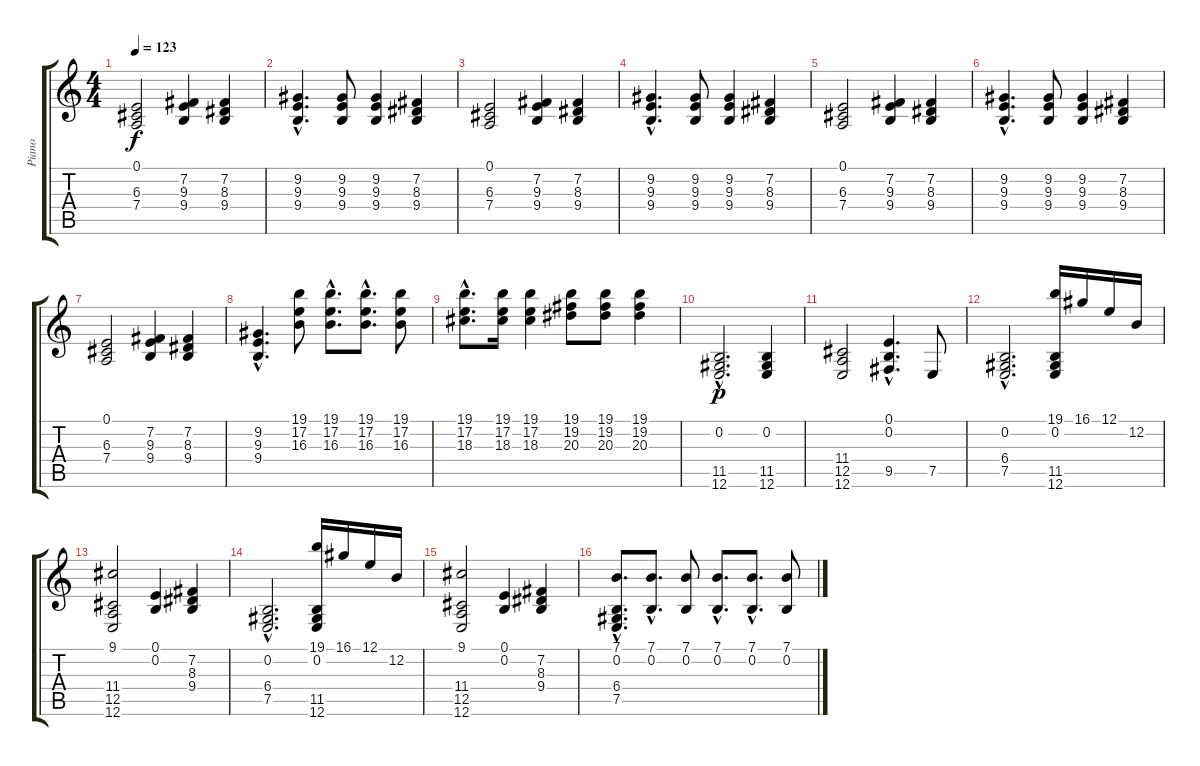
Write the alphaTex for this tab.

\track ("Piano" "Piano") {instrument acousticgrandpiano}
\staff {score tabs}
\tuning (E4 B3 G3 D3 A2 E2) {hide}
\ts (4 4)
\tempo 123
\clef g2
\ks c
(0.1 6.3 7.4).2{dy f} (7.2 9.3 9.4).4 (7.2 8.3 9.4).4 |
(9.2{hac} 9.3{hac} 9.4{hac}).4{d} (9.2 9.3 9.4).8 (9.2 9.3 9.4).4 (7.2 8.3 9.4).4 |
(0.1 6.3 7.4).2 (7.2 9.3 9.4).4 (7.2 8.3 9.4).4 |
(9.2{hac} 9.3{hac} 9.4{hac}).4{d} (9.2 9.3 9.4).8 (9.2 9.3 9.4).4 (7.2 8.3 9.4).4 |
(0.1 6.3 7.4).2 (7.2 9.3 9.4).4 (7.2 8.3 9.4).4 |
(9.2{hac} 9.3{hac} 9.4{hac}).4{d} (9.2 9.3 9.4).8 (9.2 9.3 9.4).4 (7.2 8.3 9.4).4 |
(0.1 6.3 7.4).2 (7.2 9.3 9.4).4 (7.2 8.3 9.4).4 |
(9.2{hac} 9.3{hac} 9.4{hac}).4{d} (19.1 17.2 16.3).8 (19.1{hac} 17.2{hac} 16.3{hac}).8{d} (19.1{hac} 17.2{hac} 16.3{hac}).8{d} (19.1 17.2 16.3).8 |
(19.1{hac} 17.2{hac} 18.3{hac}).8{d} (19.1 17.2 18.3).16 (19.1 17.2 18.3).4 (19.1 19.2 20.3).8 (19.1 19.2 20.3).8 (19.1 19.2 20.3).4 |
(0.2{hac} 11.5{hac} 12.6{hac}).2{d dy p} (0.2 11.5 12.6).4 |
(11.4 12.5 12.6).2 (0.1{hac} 0.2{hac} 9.5{hac}).4{d} 7.5.8 |
(0.2{hac} 6.4{hac} 7.5{hac}).2{d} (19.1 0.2 11.5 12.6).16 16.1.16 12.1.16 12.2.16 |
(9.1 11.4 12.5 12.6).2 (0.1 0.2).4 (7.2 8.3 9.4).4 |
(0.2{hac} 6.4{hac} 7.5{hac}).2{d} (19.1 0.2 11.5 12.6).16 16.1.16 12.1.16 12.2.16 |
(9.1 11.4 12.5 12.6).2 (0.1 0.2).4 (7.2 8.3 9.4).4 |
(7.1{hac} 0.2{hac} 6.4{hac} 7.5{hac}).8{d} (7.1{hac} 0.2{hac}).8{d} (7.1 0.2).8 (7.1{hac} 0.2{hac}).8{d} (7.1{hac} 0.2{hac}).8{d} (7.1 0.2).8
